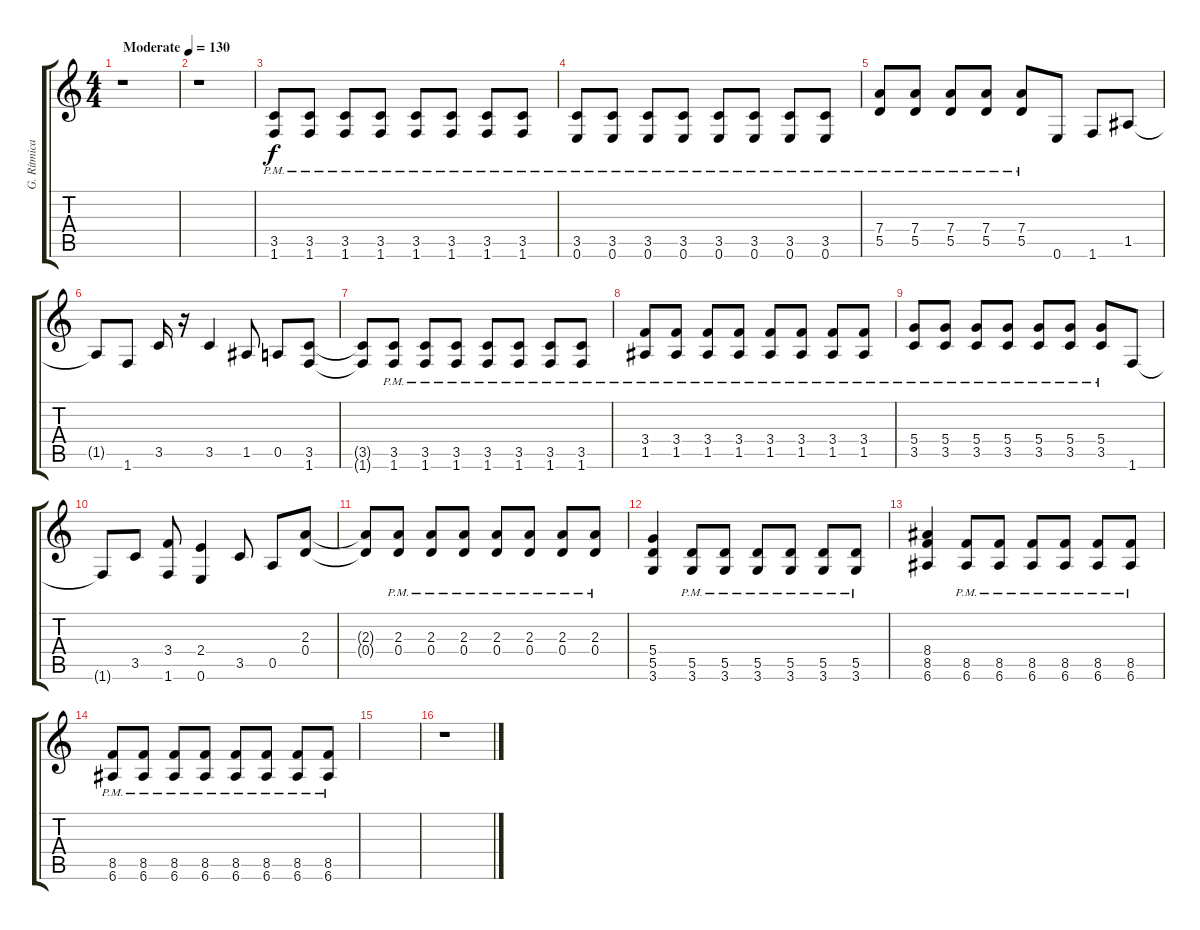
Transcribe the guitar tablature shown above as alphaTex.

\track ("G. Rítmica" "G. Rítmica") {instrument distortionguitar}
\staff {score tabs}
\tuning (E4 B3 G3 D3 A2 E2) {hide}
\ts (4 4)
\tempo (130 "Moderate")
\clef g2
\ks c
r.1{dy f instrument distortionguitar} |
r.1 |
(3.5{pm} 1.6{pm}).8{volume 11 balance 6 instrument distortionguitar} (3.5{pm} 1.6{pm}).8 (3.5{pm} 1.6{pm}).8 (3.5{pm} 1.6{pm}).8 (3.5{pm} 1.6{pm}).8 (3.5{pm} 1.6{pm}).8 (3.5{pm} 1.6{pm}).8 (3.5{pm} 1.6{pm}).8 |
(3.5{pm} 0.6{pm}).8 (3.5{pm} 0.6{pm}).8 (3.5{pm} 0.6{pm}).8 (3.5{pm} 0.6{pm}).8 (3.5{pm} 0.6{pm}).8 (3.5{pm} 0.6{pm}).8 (3.5{pm} 0.6{pm}).8 (3.5{pm} 0.6{pm}).8 |
(7.4{pm} 5.5{pm}).8 (7.4{pm} 5.5{pm}).8 (7.4{pm} 5.5{pm}).8 (7.4{pm} 5.5{pm}).8 (7.4{pm} 5.5{pm}).8 0.6.8 1.6.8 1.5.8 |
1.5{t}.8 1.6.8 3.5.16 r.16 3.5.4 1.5.8 0.5.8 (3.5 1.6).8 |
(3.5{t} 1.6{t}).8 (3.5{pm} 1.6{pm}).8 (3.5{pm} 1.6{pm}).8 (3.5{pm} 1.6{pm}).8 (3.5{pm} 1.6{pm}).8 (3.5{pm} 1.6{pm}).8 (3.5{pm} 1.6{pm}).8 (3.5{pm} 1.6{pm}).8 |
(3.4{pm} 1.5{pm}).8 (3.4{pm} 1.5{pm}).8 (3.4{pm} 1.5{pm}).8 (3.4{pm} 1.5{pm}).8 (3.4{pm} 1.5{pm}).8 (3.4{pm} 1.5{pm}).8 (3.4{pm} 1.5{pm}).8 (3.4{pm} 1.5{pm}).8 |
(5.4{pm} 3.5{pm}).8 (5.4{pm} 3.5{pm}).8 (5.4{pm} 3.5{pm}).8 (5.4{pm} 3.5{pm}).8 (5.4{pm} 3.5{pm}).8 (5.4{pm} 3.5{pm}).8 (5.4{pm} 3.5{pm}).8 1.6.8 |
1.6{t}.8 3.5.8 (3.4 1.6).8 (2.4 0.6).4 3.5.8 0.5.8 (2.3 0.4).8 |
(2.3{t} 0.4{t}).8 (2.3{pm} 0.4{pm}).8 (2.3{pm} 0.4{pm}).8 (2.3{pm} 0.4{pm}).8 (2.3{pm} 0.4{pm}).8 (2.3{pm} 0.4{pm}).8 (2.3{pm} 0.4{pm}).8 (2.3{pm} 0.4{pm}).8 |
(5.4 5.5 3.6).4 (5.5{pm} 3.6{pm}).8 (5.5{pm} 3.6{pm}).8 (5.5{pm} 3.6{pm}).8 (5.5{pm} 3.6{pm}).8 (5.5{pm} 3.6{pm}).8 (5.5{pm} 3.6{pm}).8 |
(8.4 8.5 6.6).4 (8.5{pm} 6.6{pm}).8 (8.5{pm} 6.6{pm}).8 (8.5{pm} 6.6{pm}).8 (8.5{pm} 6.6{pm}).8 (8.5{pm} 6.6{pm}).8 (8.5{pm} 6.6{pm}).8 |
(8.5{pm} 6.6{pm}).8 (8.5{pm} 6.6{pm}).8 (8.5{pm} 6.6{pm}).8 (8.5{pm} 6.6{pm}).8 (8.5{pm} 6.6{pm}).8 (8.5{pm} 6.6{pm}).8 (8.5{pm} 6.6{pm}).8 (8.5{pm} 6.6{pm}).8 |
|
r.1
